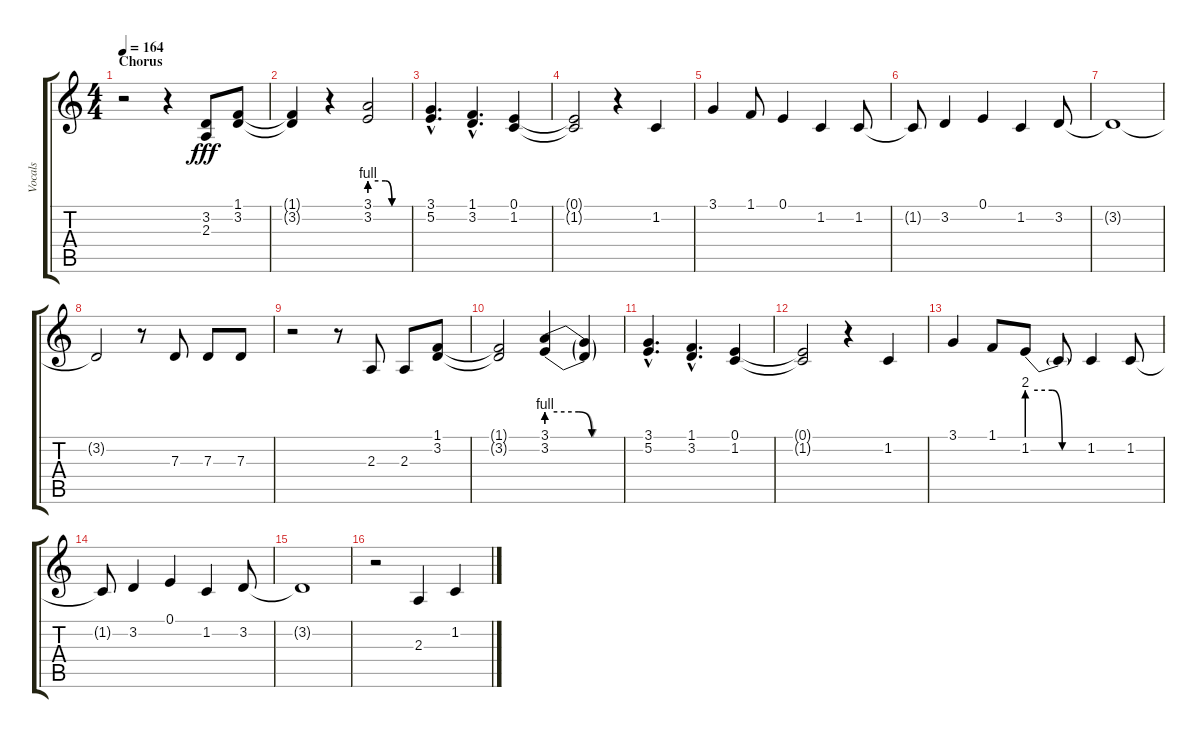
\track ("Vocals" "Vocals") {instrument lead2sawtooth}
\staff {score tabs}
\tuning (E4 B3 G3 D3 A2 E2) {hide}
\ts (4 4)
\section ("" "Chorus")
\tempo 164
\clef g2
\ks c
r.2{dy fff} r.4 (3.2 2.3).8 (1.1 3.2).8 |
(1.1{t} 3.2{t}).4 r.4 (3.1{be (custom 0 4 25 4 35 0 60 0)} 3.2{be (custom 0 4 25 4 35 0 60 0)}).2 |
(3.1{hac} 5.2{hac}).4{d} (1.1{hac} 3.2{hac}).4{d} (0.1 1.2).4 |
(0.1{t} 1.2{t}).2 r.4 1.2.4 |
3.1.4 1.1.8 0.1.4 1.2.4 1.2.8 |
1.2{t}.8 3.2.4 0.1.4 1.2.4 3.2.8 |
3.2{t}.1 |
3.2{t}.2 r.8 7.3.8 7.3.8 7.3.8 |
r.2 r.8 2.3.8 2.3.8 (1.1 3.2).8 |
(1.1{t} 3.2{t}).2 (3.1{be (custom 0 4 25 4 35 0 60 0)} 3.2{be (custom 0 4 25 4 36 0 60 0)}).4 (3.1{t} 3.2{t}).4 |
(3.1{hac} 5.2{hac}).4{d} (1.1{hac} 3.2{hac}).4{d} (0.1 1.2).4 |
(0.1{t} 1.2{t}).2 r.4 1.2.4 |
3.1.4 1.1.8 1.2{be (custom 0 8 25 8 35 0 60 0)}.8 1.2{t}.8 1.2.4 1.2.8 |
1.2{t}.8 3.2.4 0.1.4 1.2.4 3.2.8 |
3.2{t}.1 |
r.2 2.3.4 1.2.4
